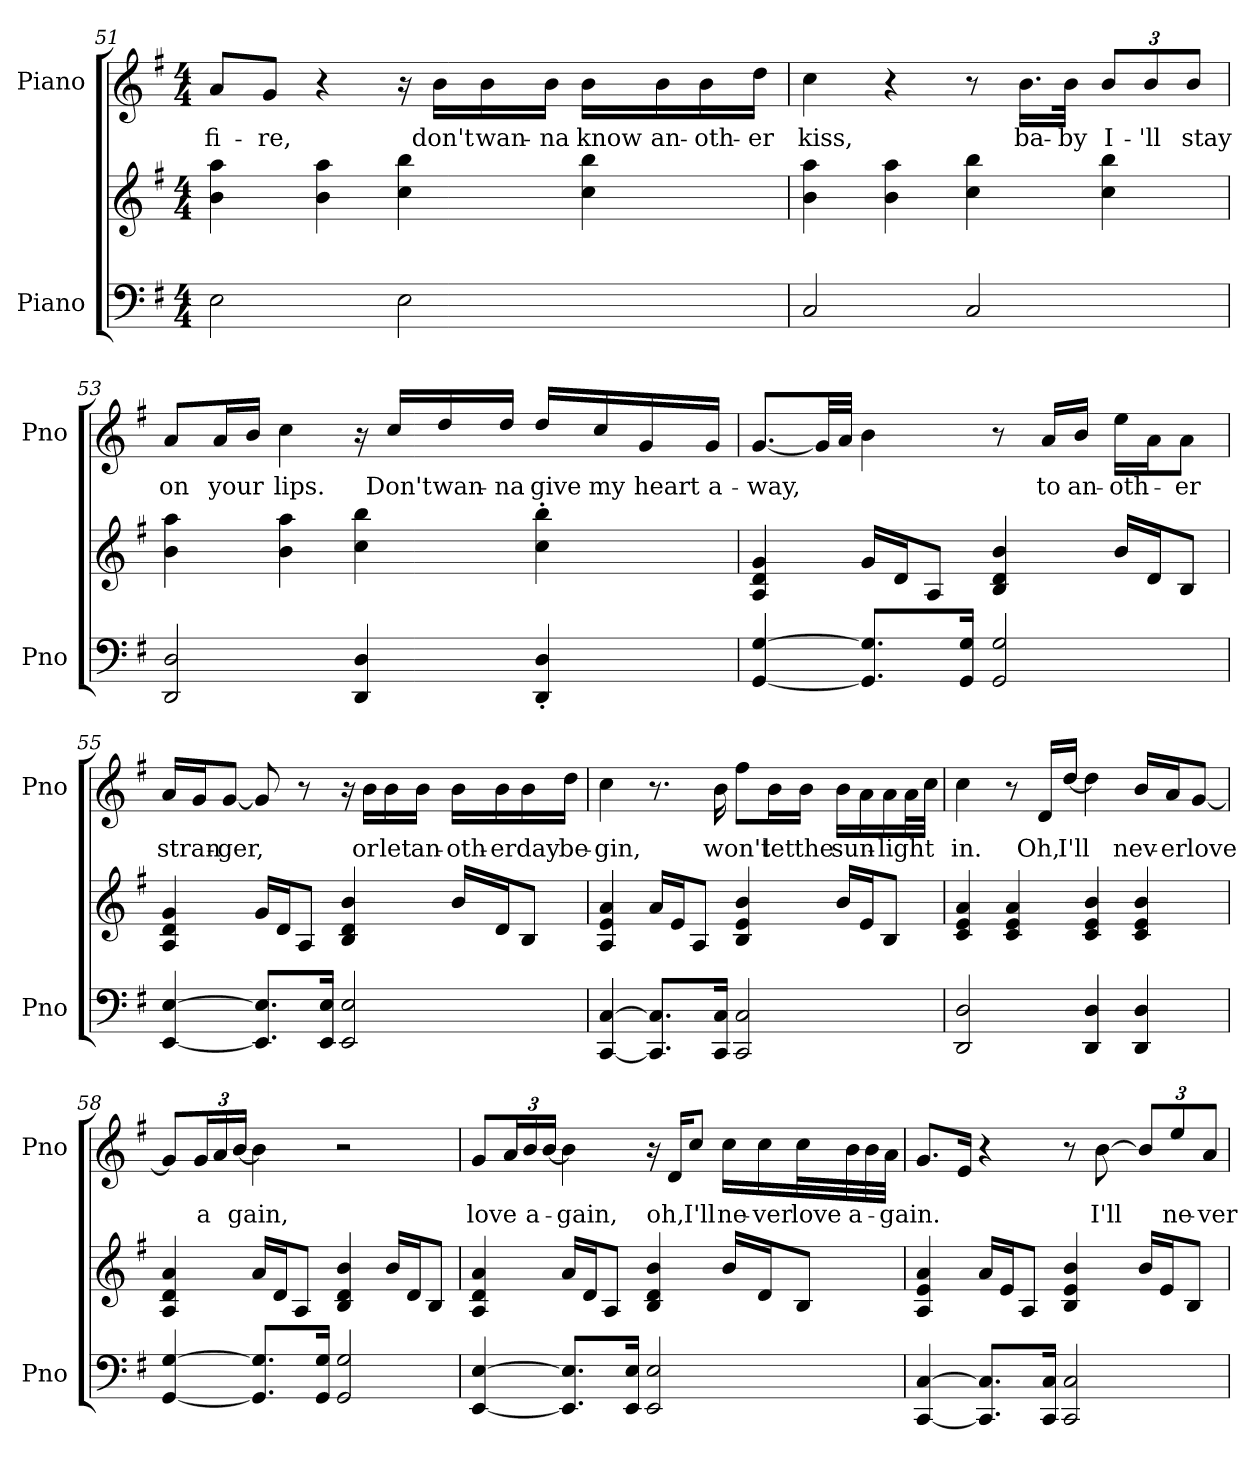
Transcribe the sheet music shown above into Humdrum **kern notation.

**kern	**kern	**kern	**text
*part2	*part2	*part1	*part1
*staff3	*staff2	*staff1	*staff1
*I"Piano	*	*I"Piano	*
*I'Pno	*	*I'Pno	*
!!LO:LB:g=z
*clefF4	*clefG2	*clefG2	*
*k[f#]	*k[f#]	*k[f#]	*
*M4/4	*M4/4	*M4/4	*
=51	=51	=51	=51
!	!	!	!LO:LY:b
2E\	4b\ 4aa\	8a/L	fi-
!	!	!	!LO:LY:b
.	.	8g/J	-re,
.	4b\ 4aa\	4r	.
2E\	4cc\ 4bb\	16r	.
!	!	!	!LO:LY:b
.	.	16b\LL	don't
!	!	!	!LO:LY:b
.	.	16b\	wan-
!	!	!	!LO:LY:b
.	.	16b\JJ	-na
!	!	!	!LO:LY:b
.	4cc\ 4bb\	16b\LL	know
!	!	!	!LO:LY:b
.	.	16b\	an-
!	!	!	!LO:LY:b
.	.	16b\	-oth-
!	!	!	!LO:LY:b
.	.	16dd\JJ	-er
=52	=52	=52	=52
!	!	!	!LO:LY:b
2C/	4b\ 4aa\	4cc\	kiss,
.	4b\ 4aa\	4r	.
2C/	4cc\ 4bb\	8r	.
!	!	!	!LO:LY:b
.	.	16.b\LL	ba-
!	!	!	!LO:LY:b
.	.	32b\JJk	-by
*	*	*Xbrackettup	*
!	!	!	!LO:LY:b
.	4cc\ 4bb\	12b/L	I-
!	!	!	!LO:LY:b
.	.	12b/	-'ll
!	!	!	!LO:LY:b
.	.	12b/J	stay
!!LO:PB:g=z
=53	=53	=53	=53
!	!	!	!LO:LY:b
2DD/ 2D/	4b\ 4aa\	8a/L	on
!	!	!	!LO:LY:b
.	.	16a/L	your
.	.	16b/JJ	.
!	!	!	!LO:LY:b
.	4b\ 4aa\	4cc\	lips.
4DD/ 4D/	4cc\ 4bb\	16r	.
!	!	!	!LO:LY:b
.	.	16cc/LL	Don't
!	!	!	!LO:LY:b
.	.	16dd/	wan-
!	!	!	!LO:LY:b
.	.	16dd/JJ	-na
!	!	!	!LO:LY:b
4DD/' 4D/'	4cc\' 4bb\'	16dd/LL	give
!	!	!	!LO:LY:b
.	.	16cc/	my
!	!	!	!LO:LY:b
.	.	16g/	heart
!	!	!	!LO:LY:b
.	.	16g/JJ	a-
=54	=54	=54	=54
!	!	!	!LO:LY:b
[4GG/ [4G/	4A/ 4d/ 4g/	[8.g/L	-way,
.	.	32g/LL]	.
.	.	32a/JJJ	.
8.GG/] 8.G/]L	16g/LL	4b\	.
.	16d/J	.	.
.	8A/J	.	.
16GG/ 16G/Jk	.	.	.
2GG/ 2G/	4B/ 4d/ 4b/	8r	.
!	!	!	!LO:LY:b
.	.	16a/LL	to
!	!	!	!LO:LY:b
.	.	16b/JJ	an-
!	!	!	!LO:LY:b
.	16b/LL	16ee\LL	-oth-
.	16d/J	16a\J	.
!	!	!	!LO:LY:b
.	8B/J	8a\J	-er
!!LO:LB:g=z
=55	=55	=55	=55
!	!	!	!LO:LY:b
[4EE/ [4E/	4A/ 4d/ 4g/	16a/LL	stran-
.	.	16g/J	.
!	!	!	!LO:LY:b
.	.	[8g/J	-ger,
8.EE/] 8.E/]L	16g/LL	8g/]	.
.	16d/J	.	.
.	8A/J	8r	.
16EE/ 16E/Jk	.	.	.
2EE/ 2E/	4B/ 4d/ 4b/	16r	.
!	!	!	!LO:LY:b
.	.	16b\LL	or
!	!	!	!LO:LY:b
.	.	16b\	let
!	!	!	!LO:LY:b
.	.	16b\JJ	an-
!	!	!	!LO:LY:b
.	16b/LL	16b\LL	-oth-
!	!	!	!LO:LY:b
.	16d/J	16b\	-er
!	!	!	!LO:LY:b
.	8B/J	16b\	day
!	!	!	!LO:LY:b
.	.	16dd\JJ	be-
=56	=56	=56	=56
!	!	!	!LO:LY:b
[4CC/ [4C/	4A/ 4e/ 4a/	4cc\	-gin,
8.CC/] 8.C/]L	16a/LL	8.r	.
.	16e/J	.	.
.	8A/J	.	.
!	!	!	!LO:LY:b
16CC/ 16C/Jk	.	16b\	won't
2CC/ 2C/	4B/ 4e/ 4b/	8ff#\L	.
!	!	!	!LO:LY:b
.	.	16b\L	let
!	!	!	!LO:LY:b
.	.	16b\JJ	the
!	!	!	!LO:LY:b
.	16b/LL	16b\LL	sun-
.	16e/J	16a\	.
!	!	!	!LO:LY:b
.	8B/J	16a\	-light
.	.	32a\L	.
.	.	32cc\JJJ	.
!!LO:LB:g=z
=57	=57	=57	=57
!	!	!	!LO:LY:b
2DD/ 2D/	4c/ 4e/ 4a/	4cc\	in.
.	4c/ 4e/ 4a/	8r	.
!	!	!	!LO:LY:b
.	.	16d/LL	Oh,
!	!	!	!LO:LY:b
.	.	[16dd/JJ	I'll
4DD/ 4D/	4c/ 4e/ 4b/	4dd\]	.
!	!	!	!LO:LY:b
4DD/ 4D/	4c/ 4e/ 4b/	16b/LL	nev-
!	!	!	!LO:LY:b
.	.	16a/J	-er
!	!	!	!LO:LY:b
.	.	[8g/J	love
=58	=58	=58	=58
[4GG/ [4G/	4A/ 4d/ 4a/	8g/L]	.
!	!	!	!LO:LY:b
.	.	24g/L	-a
.	.	24a/	.
!	!	!	!LO:LY:b
.	.	[24b/JJ	gain,
8.GG/] 8.G/]L	16a/LL	4b\]	.
.	16d/J	.	.
.	8A/J	.	.
16GG/ 16G/Jk	.	.	.
2GG/ 2G/	4B/ 4d/ 4b/	2r	.
.	16b/LL	.	.
.	16d/J	.	.
.	8B/J	.	.
!!LO:PB:g=z
=59	=59	=59	=59
!	!	!	!LO:LY:b
[4EE/ [4E/	4A/ 4d/ 4a/	8g/L	love
.	.	24a/L	.
!	!	!	!LO:LY:b
.	.	24b/	a-
.	.	[24b/JJ	.
!	!	!	!LO:LY:b
8.EE/] 8.E/]L	16a/LL	4b\]	-gain,
.	16d/J	.	.
.	8A/J	.	.
16EE/ 16E/Jk	.	.	.
2EE/ 2E/	4B/ 4d/ 4b/	16r	.
!	!	!	!LO:LY:b
.	.	16d/KL	oh,
!	!	!	!LO:LY:b
.	.	8cc/J	I'll
!	!	!	!LO:LY:b
.	16b/LL	16cc\LL	ne-
!	!	!	!LO:LY:b
.	16d/J	16cc\	-ver
!	!	!	!LO:LY:b
.	8B/J	32cc\L	love
!	!	!	!LO:LY:b
.	.	32b\	a-
.	.	32b\	.
!	!	!	!LO:LY:b
.	.	32a\JJJ	-gain.
=60	=60	=60	=60
[4CC/ [4C/	4A/ 4e/ 4a/	8.g/L	.
.	.	16e/Jk	.
8.CC/] 8.C/]L	16a/LL	4r	.
.	16e/J	.	.
.	8A/J	.	.
16CC/ 16C/Jk	.	.	.
2CC/ 2C/	4B/ 4e/ 4b/	8r	.
!	!	!	!LO:LY:b
.	.	[8b\	I'll
.	16b/LL	12b/L]	.
.	16e/J	.	.
!	!	!	!LO:LY:b
.	.	12ee/	ne-
.	8B/J	.	.
!	!	!	!LO:LY:b
.	.	12a/J	-ver
=	=	=	=
*-	*-	*-	*-
